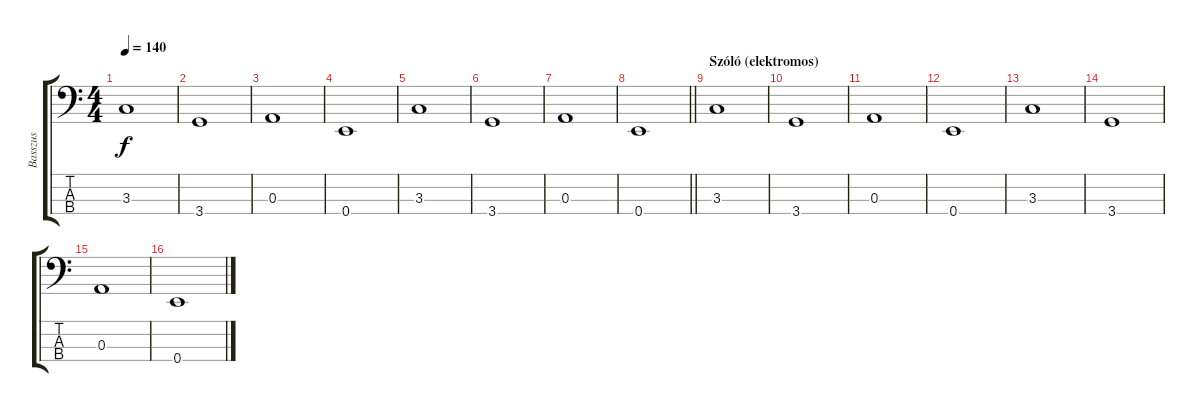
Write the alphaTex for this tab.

\track ("Basszus" "Basszus") {instrument electricbassfinger}
\staff {score tabs}
\tuning (G2 D2 A1 E1) {hide}
\ts (4 4)
\tempo 140
\clef f4
\ks c
3.3.1{dy f} |
3.4.1 |
0.3.1 |
0.4.1 |
3.3.1 |
3.4.1 |
0.3.1 |
\barLineRight lightlight
0.4.1 |
\section ("" "Szóló (elektromos)")
3.3.1 |
3.4.1 |
0.3.1 |
0.4.1 |
3.3.1 |
3.4.1 |
0.3.1 |
0.4.1
